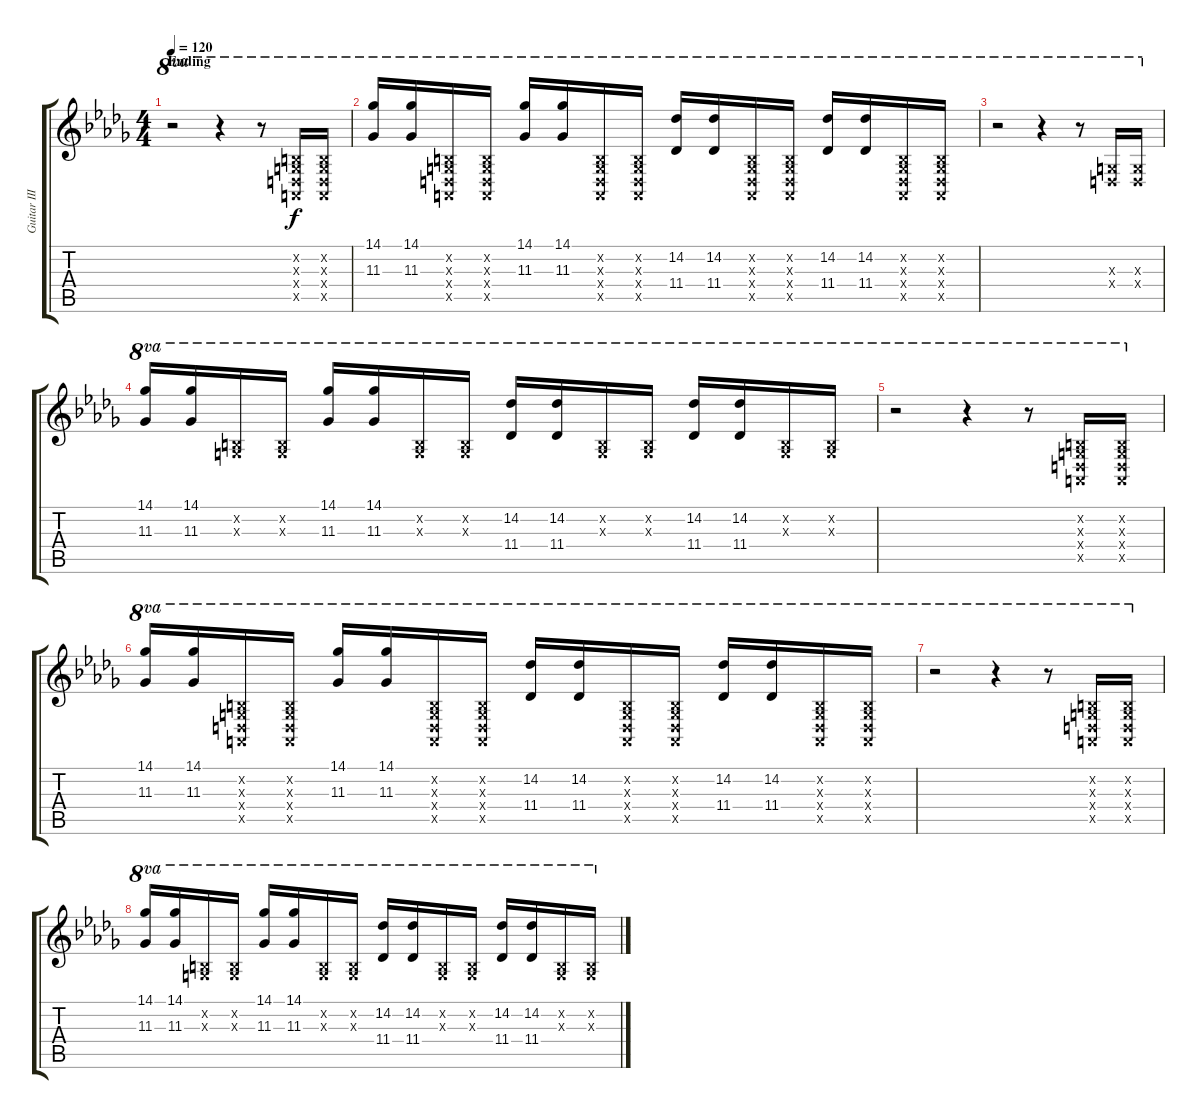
\track ("Guitar III (Nakano Azusa)" "Guitar III") {instrument acousticguitarsteel}
\staff {score tabs}
\tuning (E4 B3 G3 D3 A2 E2) {hide}
\ts (4 4)
\section ("" "Ending")
\tempo 120
\clef g2
\ks db
r.2{ot 8va dy f} r.4{ot 8va} r.8{ot 8va} (0.2{x} 0.3{x} 0.4{x} 0.5{x}).16{ot 8va} (0.2{x} 0.3{x} 0.4{x} 0.5{x}).16{ot 8va} |
(14.1 11.3).16{ot 8va} (14.1 11.3).16{ot 8va} (0.2{x} 0.3{x} 0.4{x} 0.5{x}).16{ot 8va} (0.2{x} 0.3{x} 0.4{x} 0.5{x}).16{ot 8va} (14.1 11.3).16{ot 8va} (14.1 11.3).16{ot 8va} (0.2{x} 0.3{x} 0.4{x} 0.5{x}).16{ot 8va} (0.2{x} 0.3{x} 0.4{x} 0.5{x}).16{ot 8va} (14.2 11.4).16{ot 8va} (14.2 11.4).16{ot 8va} (0.2{x} 0.3{x} 0.4{x} 0.5{x}).16{ot 8va} (0.2{x} 0.3{x} 0.4{x} 0.5{x}).16{ot 8va} (14.2 11.4).16{ot 8va} (14.2 11.4).16{ot 8va} (0.2{x} 0.3{x} 0.4{x} 0.5{x}).16{ot 8va} (0.2{x} 0.3{x} 0.4{x} 0.5{x}).16{ot 8va} |
r.2{ot 8va} r.4{ot 8va} r.8{ot 8va} (0.3{x} 0.4{x}).16{ot 8va} (0.3{x} 0.4{x}).16{ot 8va} |
(14.1 11.3).16{ot 8va} (14.1 11.3).16{ot 8va} (0.2{x} 0.3{x}).16{ot 8va} (0.2{x} 0.3{x}).16{ot 8va} (14.1 11.3).16{ot 8va} (14.1 11.3).16{ot 8va} (0.2{x} 0.3{x}).16{ot 8va} (0.2{x} 0.3{x}).16{ot 8va} (14.2 11.4).16{ot 8va} (14.2 11.4).16{ot 8va} (0.2{x} 0.3{x}).16{ot 8va} (0.2{x} 0.3{x}).16{ot 8va} (14.2 11.4).16{ot 8va} (14.2 11.4).16{ot 8va} (0.2{x} 0.3{x}).16{ot 8va} (0.2{x} 0.3{x}).16{ot 8va} |
r.2{ot 8va} r.4{ot 8va} r.8{ot 8va} (0.2{x} 0.3{x} 0.4{x} 0.5{x}).16{ot 8va} (0.2{x} 0.3{x} 0.4{x} 0.5{x}).16{ot 8va} |
(14.1 11.3).16{ot 8va volume 14} (14.1 11.3).16{ot 8va} (0.2{x} 0.3{x} 0.4{x} 0.5{x}).16{ot 8va} (0.2{x} 0.3{x} 0.4{x} 0.5{x}).16{ot 8va} (14.1 11.3).16{ot 8va} (14.1 11.3).16{ot 8va} (0.2{x} 0.3{x} 0.4{x} 0.5{x}).16{ot 8va} (0.2{x} 0.3{x} 0.4{x} 0.5{x}).16{ot 8va} (14.2 11.4).16{ot 8va} (14.2 11.4).16{ot 8va} (0.2{x} 0.3{x} 0.4{x} 0.5{x}).16{ot 8va} (0.2{x} 0.3{x} 0.4{x} 0.5{x}).16{ot 8va} (14.2 11.4).16{ot 8va} (14.2 11.4).16{ot 8va} (0.2{x} 0.3{x} 0.4{x} 0.5{x}).16{ot 8va} (0.2{x} 0.3{x} 0.4{x} 0.5{x}).16{ot 8va} |
r.2{ot 8va} r.4{ot 8va} r.8{ot 8va} (0.2{x} 0.3{x} 0.4{x} 0.5{x}).16{ot 8va} (0.2{x} 0.3{x} 0.4{x} 0.5{x}).16{ot 8va} |
(14.1 11.3).16{ot 8va} (14.1 11.3).16{ot 8va} (0.2{x} 0.3{x}).16{ot 8va} (0.2{x} 0.3{x}).16{ot 8va} (14.1 11.3).16{ot 8va} (14.1 11.3).16{ot 8va} (0.2{x} 0.3{x}).16{ot 8va} (0.2{x} 0.3{x}).16{ot 8va} (14.2 11.4).16{ot 8va} (14.2 11.4).16{ot 8va} (0.2{x} 0.3{x}).16{ot 8va} (0.2{x} 0.3{x}).16{ot 8va} (14.2 11.4).16{ot 8va} (14.2 11.4).16{ot 8va} (0.2{x} 0.3{x}).16{ot 8va} (0.2{x} 0.3{x}).16{ot 8va}
